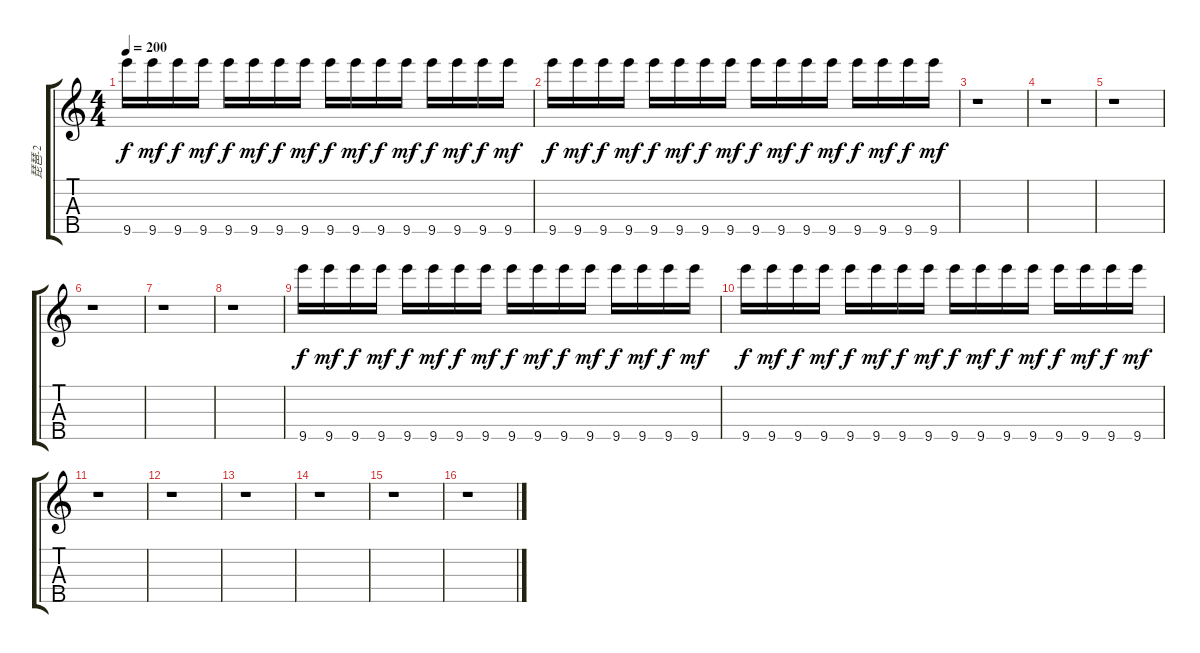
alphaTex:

\track ("琵琶-2" "琵琶-2") {instrument electricguitarclean}
\staff {score tabs}
\tuning (D4 B3 G3 D3 G4) {hide}
\ts (4 4)
\tempo 200
\clef g2
\ks c
9.5.16{dy f volume 8} 9.5.16{dy mf} 9.5.16{dy f} 9.5.16{dy mf} 9.5.16{dy f} 9.5.16{dy mf} 9.5.16{dy f} 9.5.16{dy mf} 9.5.16{dy f} 9.5.16{dy mf} 9.5.16{dy f} 9.5.16{dy mf} 9.5.16{dy f} 9.5.16{dy mf} 9.5.16{dy f} 9.5.16{dy mf} |
9.5.16{dy f} 9.5.16{dy mf} 9.5.16{dy f} 9.5.16{dy mf} 9.5.16{dy f} 9.5.16{dy mf} 9.5.16{dy f} 9.5.16{dy mf} 9.5.16{dy f} 9.5.16{dy mf} 9.5.16{dy f} 9.5.16{dy mf} 9.5.16{dy f} 9.5.16{dy mf} 9.5.16{dy f} 9.5.16{dy mf} |
r.1 |
r.1 |
r.1 |
r.1 |
r.1 |
r.1 |
9.5.16{dy f volume 8} 9.5.16{dy mf} 9.5.16{dy f} 9.5.16{dy mf} 9.5.16{dy f} 9.5.16{dy mf} 9.5.16{dy f} 9.5.16{dy mf} 9.5.16{dy f} 9.5.16{dy mf} 9.5.16{dy f} 9.5.16{dy mf} 9.5.16{dy f} 9.5.16{dy mf} 9.5.16{dy f} 9.5.16{dy mf} |
9.5.16{dy f} 9.5.16{dy mf} 9.5.16{dy f} 9.5.16{dy mf} 9.5.16{dy f} 9.5.16{dy mf} 9.5.16{dy f} 9.5.16{dy mf} 9.5.16{dy f} 9.5.16{dy mf} 9.5.16{dy f} 9.5.16{dy mf} 9.5.16{dy f} 9.5.16{dy mf} 9.5.16{dy f} 9.5.16{dy mf} |
r.1 |
r.1 |
r.1 |
r.1 |
r.1 |
r.1
